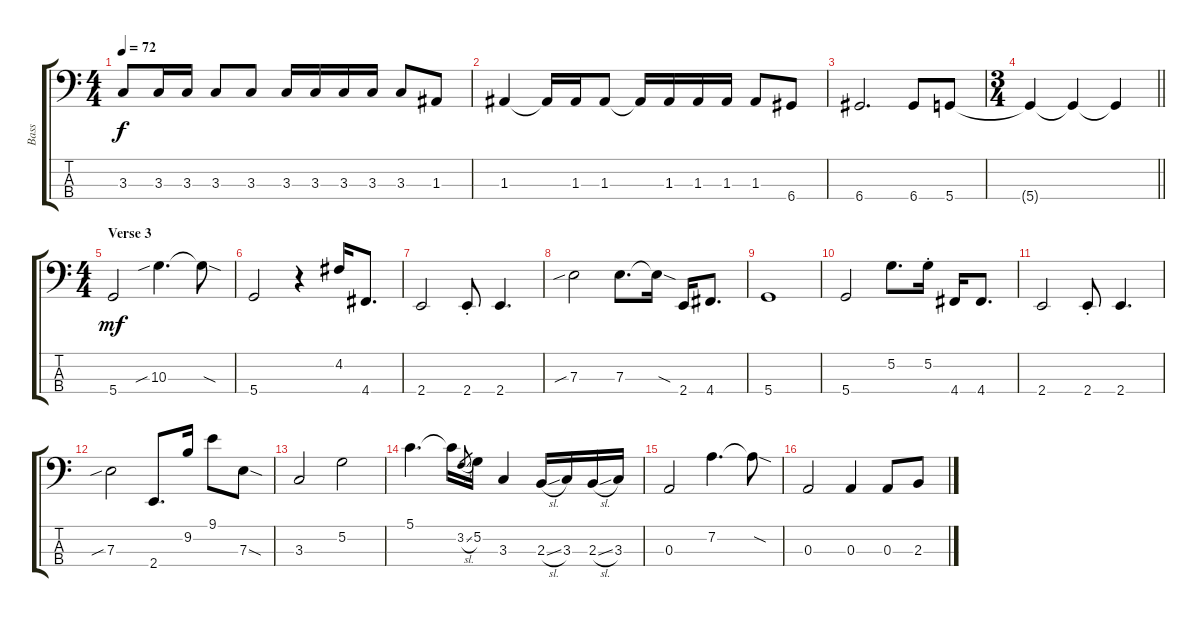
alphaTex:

\track ("Bass" "Bass") {instrument electricbassfinger}
\staff {score tabs}
\tuning (G2 D2 A1 D1) {hide}
\ts (4 4)
\tempo 72
\clef f4
\ks c
3.3.8{dy f} 3.3.16 3.3.16 3.3.8 3.3.8 3.3.16 3.3.16 3.3.16 3.3.16 3.3.8 1.3.8 |
1.3.4 1.3{t}.16 1.3.16 1.3.8 1.3{t}.16 1.3.16 1.3.16 1.3.16 1.3.8 6.4.8 |
6.4.2{d} 6.4.8 5.4.8 |
\ts (3 4)
\barLineRight lightlight
5.4{t}.4 5.4{t}.4 5.4{t}.4 |
\ts (4 4)
\section ("" "Verse 3")
5.4.2{dy mf} 10.3{sib}.4{d} 10.3{sod t}.8 |
5.4.2 r.4 4.2.16 4.4.8{d} |
2.4.2 2.4{st}.8 2.4.4{d} |
7.3{sib}.2 7.3.8{d} 7.3{sod t}.16 2.4.16 4.4.8{d} |
5.4.1 |
5.4.2 5.2.8{d} 5.2{st}.16 4.4.16 4.4.8{d} |
2.4.2 2.4{st}.8 2.4.4{d} |
7.3{sib}.2 2.4.8{d} 9.2.16 9.1.8 7.3{sod}.8 |
3.3.2 5.2.2 |
5.1.4{d} 5.1{t}.16 3.2{sl}.8{gr} 5.2.16 3.3.4 2.3{sl}.16 3.3.16 2.3{sl}.16 3.3.16 |
0.3.2 7.2.4{d} 7.2{sod t}.8 |
0.3.2 0.3.4 0.3.8 2.3.8
